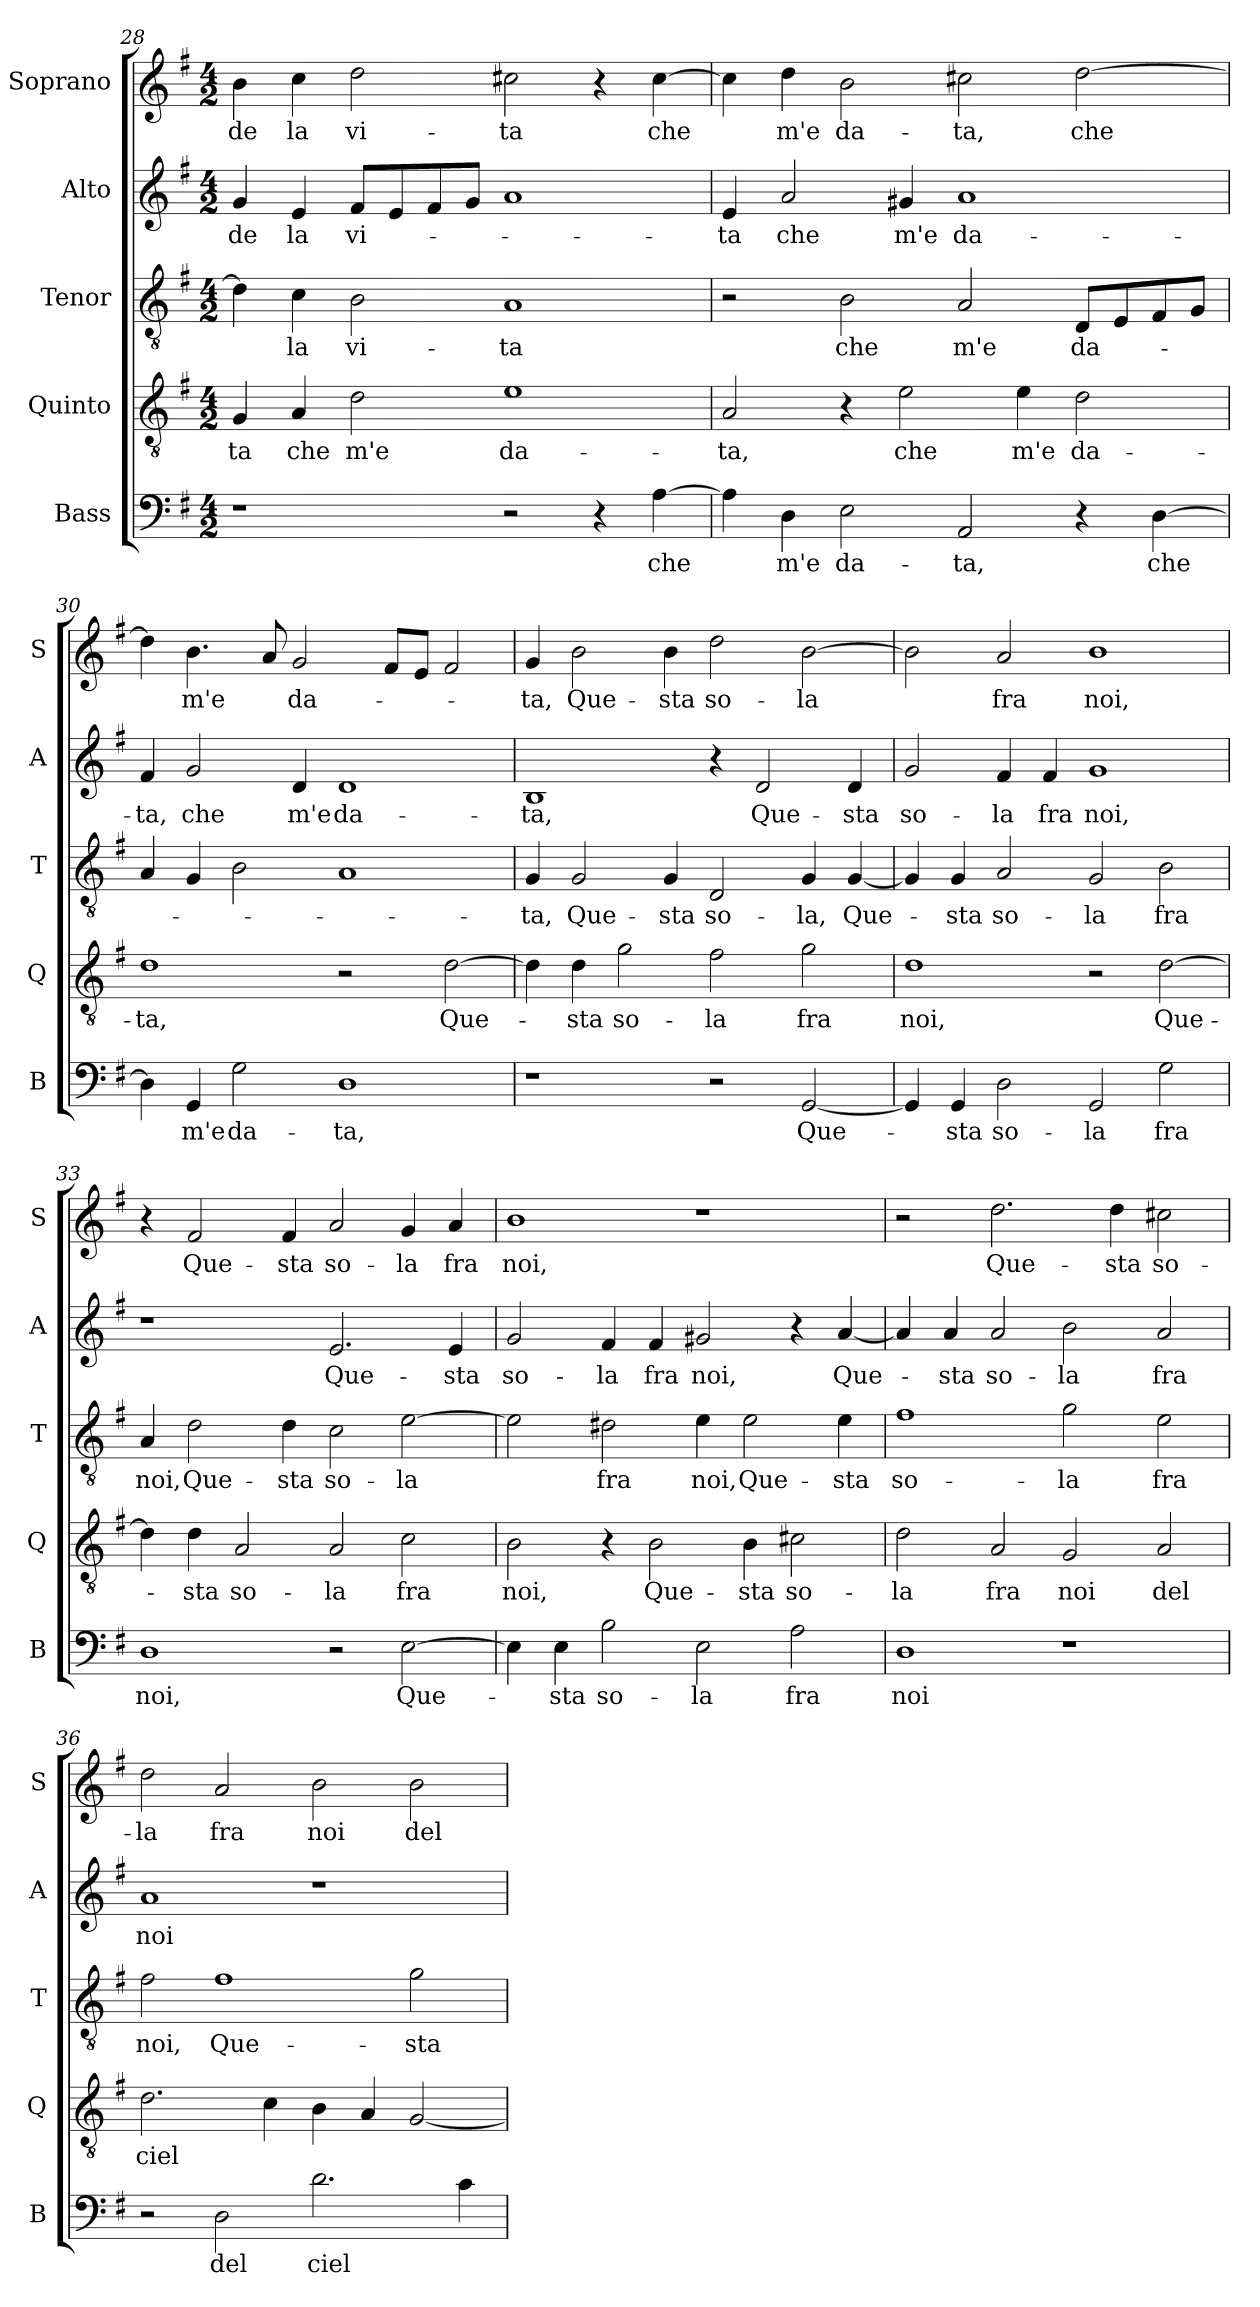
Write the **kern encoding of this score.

**kern	**text	**kern	**text	**kern	**text	**kern	**text	**kern	**text
*part5	*part5	*part4	*part4	*part3	*part3	*part2	*part2	*part1	*part1
*staff5	*staff5	*staff4	*staff4	*staff3	*staff3	*staff2	*staff2	*staff1	*staff1
*I"Bass	*	*I"Quinto	*	*I"Tenor	*	*I"Alto	*	*I"Soprano	*
*I'B	*	*I'Q	*	*I'T	*	*I'A	*	*I'S	*
*clefF4	*	*clefGv2	*	*clefGv2	*	*clefG2	*	*clefG2	*
*k[f#]	*	*k[f#]	*	*k[f#]	*	*k[f#]	*	*k[f#]	*
*G:	*	*G:	*	*G:	*	*G:	*	*G:	*
*M4/2	*	*M4/2	*	*M4/2	*	*M4/2	*	*M4/2	*
=28	=28	=28	=28	=28	=28	=28	=28	=28	=28
!	!	!	!LO:LY:b	!	!	!	!LO:LY:b	!	!LO:LY:b
1r	.	4G/	-ta	4d\]	.	4g/	de	4b\	de
!	!	!	!LO:LY:b	!	!LO:LY:b	!	!LO:LY:b	!	!LO:LY:b
.	.	4A/	che	4c\	la	4e/	la	4cc\	la
!	!	!	!LO:LY:b	!	!LO:LY:b	!	!LO:LY:b	!	!LO:LY:b
.	.	2d\	m'e	2B\	vi-	8f#/L	vi-	2dd\	vi-
.	.	.	.	.	.	8e/	.	.	.
.	.	.	.	.	.	8f#/	.	.	.
.	.	.	.	.	.	8g/J	.	.	.
!	!	!	!LO:LY:b	!	!LO:LY:b	!	!	!	!LO:LY:b
2r	.	1e	da-	1A	-ta	1a	.	2cc#X\	-ta
4r	.	.	.	.	.	.	.	4r	.
!	!LO:LY:b	!	!	!	!	!	!	!	!LO:LY:b
[4A\	che	.	.	.	.	.	.	[4cc#\	che
!!LO:PB:g=z
=29	=29	=29	=29	=29	=29	=29	=29	=29	=29
!	!	!	!LO:LY:b	!	!	!	!LO:LY:b	!	!
4A\]	.	2A/	-ta,	2r	.	4e/	-ta	4cc#\]	.
!	!LO:LY:b	!	!	!	!	!	!LO:LY:b	!	!LO:LY:b
4D\	m'e	.	.	.	.	2a/	che	4dd\	m'e
!	!LO:LY:b	!	!	!	!LO:LY:b	!	!	!	!LO:LY:b
2E\	da-	4r	.	2B\	che	.	.	2b\	da-
!	!	!	!LO:LY:b	!	!	!	!LO:LY:b	!	!
.	.	2e\	che	.	.	4g#X/	m'e	.	.
!	!LO:LY:b	!	!	!	!LO:LY:b	!	!LO:LY:b	!	!LO:LY:b
2AA/	-ta,	.	.	2A/	m'e	1a	da-	2cc#X\	-ta,
!	!	!	!LO:LY:b	!	!	!	!	!	!
.	.	4e\	m'e	.	.	.	.	.	.
!	!	!	!LO:LY:b	!	!LO:LY:b	!	!	!	!LO:LY:b
4r	.	2d\	da-	8D/L	da-	.	.	[2dd\	che
.	.	.	.	8E/	.	.	.	.	.
!	!LO:LY:b	!	!	!	!	!	!	!	!
[4D\	che	.	.	8F#/	.	.	.	.	.
.	.	.	.	8G/J	.	.	.	.	.
=30	=30	=30	=30	=30	=30	=30	=30	=30	=30
!	!	!	!LO:LY:b	!	!	!	!LO:LY:b	!	!
4D\]	.	1d	-ta,	4A/	.	4f#/	-ta,	4dd\]	.
!	!LO:LY:b	!	!	!	!	!	!LO:LY:b	!	!LO:LY:b
4GG/	m'e	.	.	4G/	.	2g/	che	4.b\	m'e
!	!LO:LY:b	!	!	!	!	!	!	!	!
2G\	da-	.	.	2B\	.	.	.	.	.
.	.	.	.	.	.	.	.	8a/	.
!	!	!	!	!	!	!	!LO:LY:b	!	!LO:LY:b
.	.	.	.	.	.	4d/	m'e	2g/	da-
!	!LO:LY:b	!	!	!	!	!	!LO:LY:b	!	!
1D	-ta,	2r	.	1A	.	1d	da-	.	.
.	.	.	.	.	.	.	.	8f#/L	.
.	.	.	.	.	.	.	.	8e/J	.
!	!	!	!LO:LY:b	!	!	!	!	!	!
.	.	[2d\	Que-	.	.	.	.	2f#/	.
=31	=31	=31	=31	=31	=31	=31	=31	=31	=31
!	!	!	!	!	!LO:LY:b	!	!LO:LY:b	!	!LO:LY:b
1r	.	4d\]	.	4G/	-ta,	1B	-ta,	4g/	-ta,
!	!	!	!LO:LY:b	!	!LO:LY:b	!	!	!	!LO:LY:b
.	.	4d\	-sta	2G/	Que-	.	.	2b\	Que-
!	!	!	!LO:LY:b	!	!	!	!	!	!
.	.	2g\	so-	.	.	.	.	.	.
!	!	!	!	!	!LO:LY:b	!	!	!	!LO:LY:b
.	.	.	.	4G/	-sta	.	.	4b\	-sta
!	!	!	!LO:LY:b	!	!LO:LY:b	!	!	!	!LO:LY:b
2r	.	2f#\	-la	2D/	so-	4r	.	2dd\	so-
!	!	!	!	!	!	!	!LO:LY:b	!	!
.	.	.	.	.	.	2d/	Que-	.	.
!	!LO:LY:b	!	!LO:LY:b	!	!LO:LY:b	!	!	!	!LO:LY:b
[2GG/	Que-	2g\	fra	4G/	-la,	.	.	[2b\	-la
!	!	!	!	!	!LO:LY:b	!	!LO:LY:b	!	!
.	.	.	.	[4G/	Que-	4d/	-sta	.	.
!!LO:LB:g=z
=32	=32	=32	=32	=32	=32	=32	=32	=32	=32
!	!	!	!LO:LY:b	!	!	!	!LO:LY:b	!	!
4GG/]	.	1d	noi,	4G/]	.	2g/	so-	2b\]	.
!	!LO:LY:b	!	!	!	!LO:LY:b	!	!	!	!
4GG/	-sta	.	.	4G/	-sta	.	.	.	.
!	!LO:LY:b	!	!	!	!LO:LY:b	!	!LO:LY:b	!	!LO:LY:b
2D\	so-	.	.	2A/	so-	4f#/	-la	2a/	fra
!	!	!	!	!	!	!	!LO:LY:b	!	!
.	.	.	.	.	.	4f#/	fra	.	.
!	!LO:LY:b	!	!	!	!LO:LY:b	!	!LO:LY:b	!	!LO:LY:b
2GG/	-la	2r	.	2G/	-la	1g	noi,	1b	noi,
!	!LO:LY:b	!	!LO:LY:b	!	!LO:LY:b	!	!	!	!
2G\	fra	[2d\	Que-	2B\	fra	.	.	.	.
=33	=33	=33	=33	=33	=33	=33	=33	=33	=33
!	!LO:LY:b	!	!	!	!LO:LY:b	!	!	!	!
1D	noi,	4d\]	.	4A/	noi,	1r	.	4r	.
!	!	!	!LO:LY:b	!	!LO:LY:b	!	!	!	!LO:LY:b
.	.	4d\	-sta	2d\	Que-	.	.	2f#/	Que-
!	!	!	!LO:LY:b	!	!	!	!	!	!
.	.	2A/	so-	.	.	.	.	.	.
!	!	!	!	!	!LO:LY:b	!	!	!	!LO:LY:b
.	.	.	.	4d\	-sta	.	.	4f#/	-sta
!	!	!	!LO:LY:b	!	!LO:LY:b	!	!LO:LY:b	!	!LO:LY:b
2r	.	2A/	-la	2c\	so-	2.e/	Que-	2a/	so-
!	!LO:LY:b	!	!LO:LY:b	!	!LO:LY:b	!	!	!	!LO:LY:b
[2E\	Que-	2c\	fra	[2e\	-la	.	.	4g/	-la
!	!	!	!	!	!	!	!LO:LY:b	!	!LO:LY:b
.	.	.	.	.	.	4e/	-sta	4a/	fra
=34	=34	=34	=34	=34	=34	=34	=34	=34	=34
!	!	!	!LO:LY:b	!	!	!	!LO:LY:b	!	!LO:LY:b
4E\]	.	2B\	noi,	2e\]	.	2g/	so-	1b	noi,
!	!LO:LY:b	!	!	!	!	!	!	!	!
4E\	-sta	.	.	.	.	.	.	.	.
!	!LO:LY:b	!	!	!	!LO:LY:b	!	!LO:LY:b	!	!
2B\	so-	4r	.	2d#X\	fra	4f#/	-la	.	.
!	!	!	!LO:LY:b	!	!	!	!LO:LY:b	!	!
.	.	2B\	Que-	.	.	4f#/	fra	.	.
!	!LO:LY:b	!	!	!	!LO:LY:b	!	!LO:LY:b	!	!
2E\	-la	.	.	4e\	noi,	2g#X/	noi,	1r	.
!	!	!	!LO:LY:b	!	!LO:LY:b	!	!	!	!
.	.	4B\	-sta	2e\	Que-	.	.	.	.
!	!LO:LY:b	!	!LO:LY:b	!	!	!	!	!	!
2A\	fra	2c#X\	so-	.	.	4r	.	.	.
!	!	!	!	!	!LO:LY:b	!	!LO:LY:b	!	!
.	.	.	.	4e\	-sta	[4a/	Que-	.	.
!!LO:LB:g=z
=35	=35	=35	=35	=35	=35	=35	=35	=35	=35
!	!LO:LY:b	!	!LO:LY:b	!	!LO:LY:b	!	!	!	!
1D	noi	2d\	-la	1f#	so-	4a/]	.	2r	.
!	!	!	!	!	!	!	!LO:LY:b	!	!
.	.	.	.	.	.	4a/	-sta	.	.
!	!	!	!LO:LY:b	!	!	!	!LO:LY:b	!	!LO:LY:b
.	.	2A/	fra	.	.	2a/	so-	2.dd\	Que-
!	!	!	!LO:LY:b	!	!LO:LY:b	!	!LO:LY:b	!	!
1r	.	2G/	noi	2g\	-la	2b\	-la	.	.
!	!	!	!	!	!	!	!	!	!LO:LY:b
.	.	.	.	.	.	.	.	4dd\	-sta
!	!	!	!LO:LY:b	!	!LO:LY:b	!	!LO:LY:b	!	!LO:LY:b
.	.	2A/	del	2e\	fra	2a/	fra	2cc#X\	so-
=36	=36	=36	=36	=36	=36	=36	=36	=36	=36
!	!	!	!LO:LY:b	!	!LO:LY:b	!	!LO:LY:b	!	!LO:LY:b
2r	.	2.d\	ciel	2f#\	noi,	1a	noi	2dd\	-la
!	!LO:LY:b	!	!	!	!LO:LY:b	!	!	!	!LO:LY:b
2D\	del	.	.	1f#	Que-	.	.	2a/	fra
.	.	4c\	.	.	.	.	.	.	.
!	!LO:LY:b	!	!	!	!	!	!	!	!LO:LY:b
2.d\	ciel	4B\	.	.	.	1r	.	2b\	noi
.	.	4A/	.	.	.	.	.	.	.
!	!	!	!	!	!LO:LY:b	!	!	!	!LO:LY:b
.	.	[2G/	.	2g\	-sta	.	.	2b\	del
4c\	.	.	.	.	.	.	.	.	.
=	=	=	=	=	=	=	=	=	=
*-	*-	*-	*-	*-	*-	*-	*-	*-	*-
